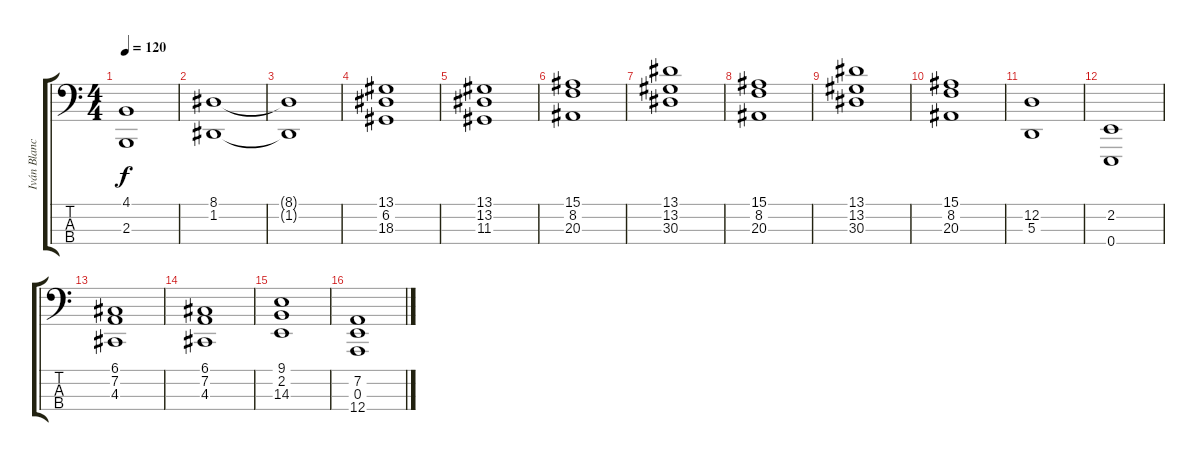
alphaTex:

\track ("Iván Blanco (Piano \"mano izquierda\")" "Iván Blanc") {instrument acousticgrandpiano}
\staff {score tabs}
\tuning (G2 D2 A1 E1) {hide}
\ts (4 4)
\tempo 120
\clef f4
\ks c
(4.1{t} 2.3{t}).1{dy f} |
(8.1 1.2).1 |
(8.1{t} 1.2{t}).1 |
(13.1 6.2 18.3).1 |
(13.1 13.2 11.3).1 |
(15.1 8.2 20.3).1 |
(13.1 13.2 30.3).1 |
(15.1 8.2 20.3).1 |
(13.1 13.2 30.3).1 |
(15.1 8.2 20.3).1 |
(12.2 5.3).1 |
(2.2 0.4).1 |
(6.1 7.2 4.3).1 |
(6.1 7.2 4.3).1 |
(9.1 2.2 14.3).1 |
(7.2 0.3 12.4).1
